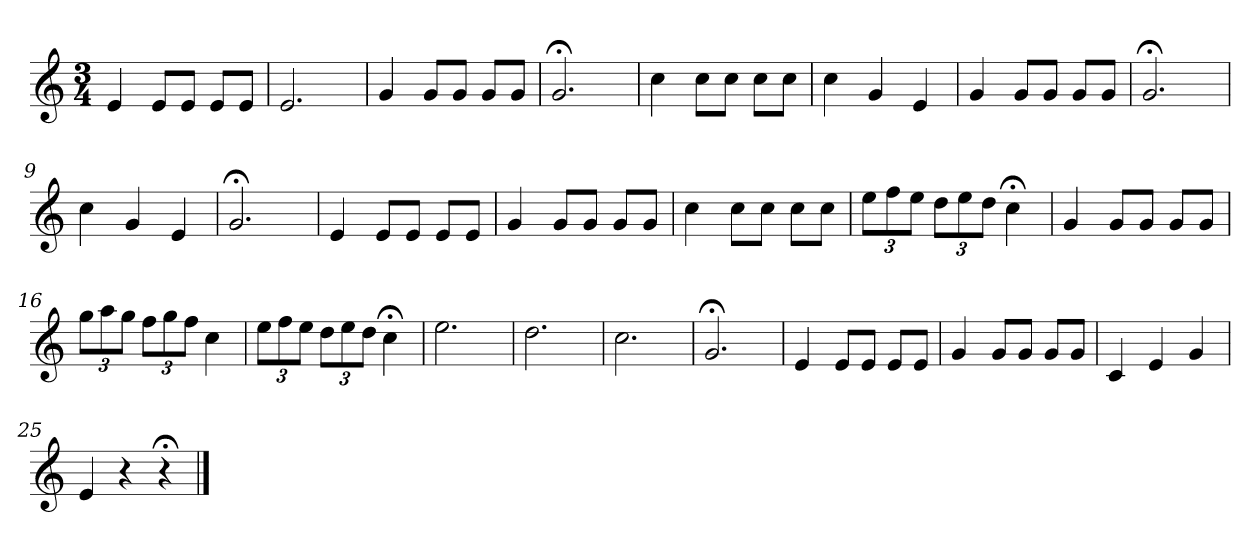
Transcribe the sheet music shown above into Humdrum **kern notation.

**kern
*part1
*staff1
*k[]
*C:
*M3/4
*MM120
=1
4e
8eL
8eJ
8eL
8eJ
=2
2.e
=3
4g
8gL
8gJ
8gL
8gJ
=4
2.g;<
=5
4cc
8ccL
8ccJ
8ccL
8ccJ
=6
4cc
4g
4e
=7
4g
8gL
8gJ
8gL
8gJ
=8
2.g;<
=9
4cc
4g
4e
=10
2.g;<
=11
4e
8eL
8eJ
8eL
8eJ
=12
4g
8gL
8gJ
8gL
8gJ
=13
4cc
8ccL
8ccJ
8ccL
8ccJ
=14
12eeL
12ff
12eeJ
12ddL
12ee
12ddJ
4cc;<
=15
4g
8gL
8gJ
8gL
8gJ
=16
12ggL
12aa
12ggJ
12ffL
12gg
12ffJ
4cc
=17
12eeL
12ff
12eeJ
12ddL
12ee
12ddJ
4cc;<
=18
2.ee
=19
2.dd
=20
2.cc
=21
2.g;<
=22
4e
8eL
8eJ
8eL
8eJ
=23
4g
8gL
8gJ
8gL
8gJ
=24
4c
4e
4g
=25
4e
4r
4r;<
==
*-
